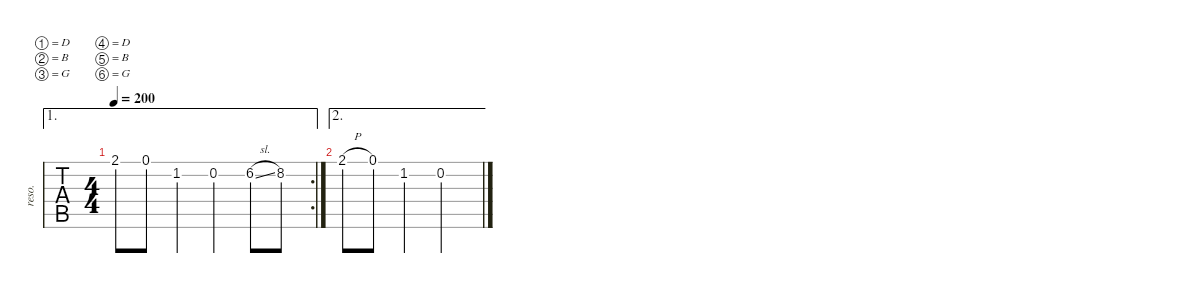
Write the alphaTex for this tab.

\defaultSystemsLayout 4
\hideDynamics
\bracketExtendMode nobrackets
\track ("Second" "reso.") {instrument acousticguitarsteel}
\staff {tabs}
\tuning (D4 B3 G3 D3 B2 G2)
\ae 1
\rc 2
\ts (4 4)
\tempo 200
\clef g2
\ks c
2.1.8{dy mf} 0.1.8 1.2.4 0.2.4 6.2{sl}.8 8.2.8 |
\ae 2
2.1{h}.8 0.1.8 1.2.4 0.2.2
